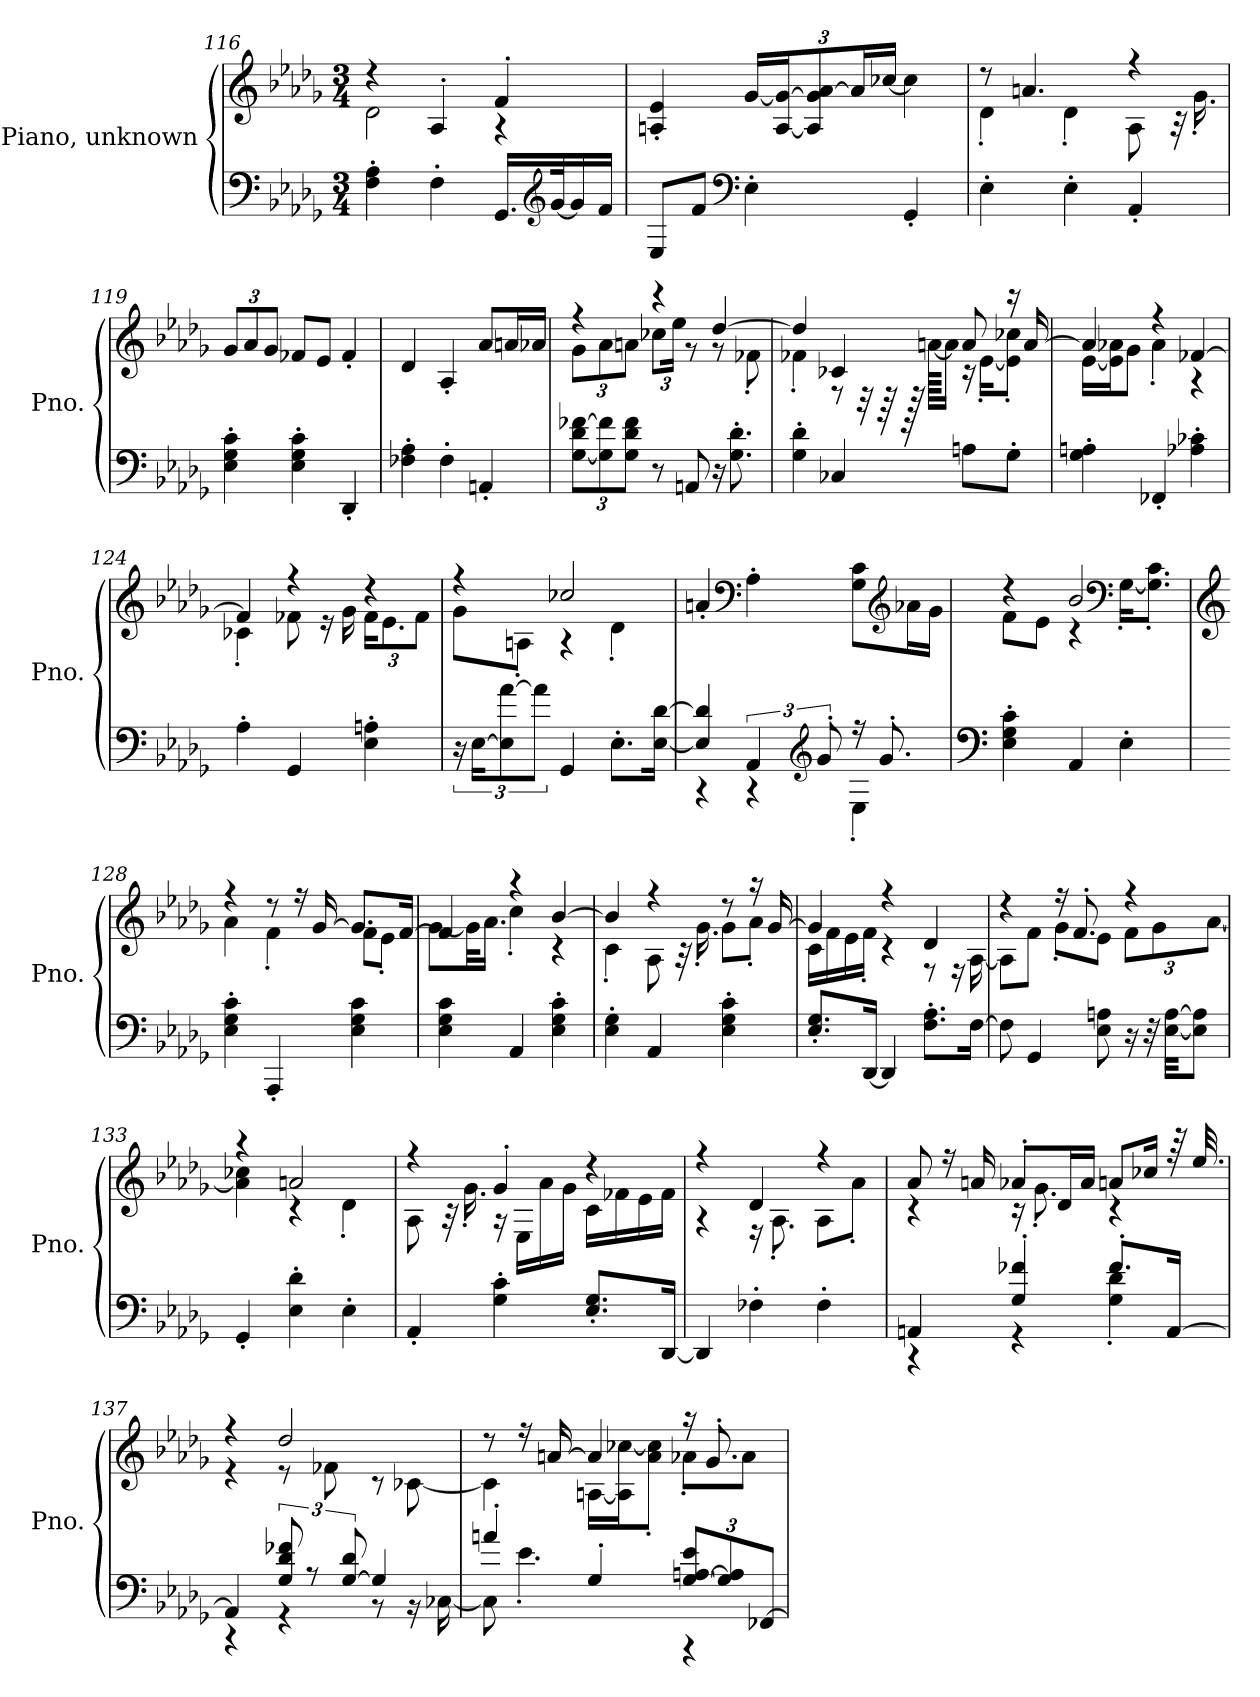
**kern	**kern
*part1	*part1
*staff2	*staff1
*I"Piano, unknown	*
*I'Pno.	*
*clefF4	*clefG2
*k[b-e-a-d-g-]	*k[b-e-a-d-g-]
*M3/4	*M3/4
=116	=116
*	*^
4F\' 4A-\'	4r	2d-\
4F'\	4A-'/	.
16.GG-/LL	4f'/	4r
*clefG2	*	*
[32g-/K	.	.
16g-/]	.	.
16f/JJ	.	.
*	*v	*v
=117	=117
8E-/L	4An/' 4e-/'
8f/J	.
*clefF4	*
*	*Xbrackettup
4E-'\	[24g-/LL
.	[24A/ 24g-/_J
.	12A/] 12g-/] [12a-/
.	24a-/L]
.	[24cc-X/JJ
4GG-'/	4cc-\]
=118	=118
*	*^
4E-'\	8r	4d-'\
.	4.an/	.
4E-'\	.	4d-'\
4AA-'/	4r	8A-\
.	.	32r
.	.	16.g-'\
*	*v	*v
!!LO:PB:g=z
=119	=119
4E-\' 4G-\' 4c\'	12g-/L
.	12a-/
.	12g-/J
4E-\' 4G-\' 4c\'	8f-X/L
.	8e-/J
4DD-'/	4f-'/
=120	=120
4F-X\' 4A-\'	4d-/
4F-'\	4A-'/
4AAn'/	8a-/L
.	16an/L
.	16a-X/JJ
=121	=121
*Xbrackettup	*
*	*^
[12G-\ 12d-\ [12f-X\L	4r	12g-\L
12G-\] 12f-\]	.	12a-\
12G-\ 12d-\ 12f-\J	.	12an\J
8r	4r	12cc-X\L
.	.	24ee-\Jk
8AAn/	.	8r
16r	[4dd-/	8r
8.G-\' 8.d-\'	.	.
.	.	8f-X'\
=122	=122	=122
4G-\' 4d-\'	4dd-/]	4f-X'\
4C-X/	4c-X/	8r
.	.	32r
.	.	64r
.	.	128r
.	.	[128an\KKKLL
.	.	16a\JJ]
8An\L	8a/	16r
.	.	[16e-'\KL
8G-'\J	16r	8e-\]' 8cc-X\'J
.	[16a/	.
!!LO:LB:g=z	!!
=123	=123	=123
4G-\' 4An\'	4a/]	[16e-\LL
.	.	16e-\] 16a-X\J
.	.	8g-\J
4FF-X'/	4r	4a-'\
4A-X\' 4c-X\'	[4f-X/	4r
=124	=124	=124
4A-'\	4f-/]	4c-X'\
4GG-/	4r	8f-X\
.	.	16r
.	.	16g-\
4E-\' 4An\'	4r	24f-\KL
.	.	12.e-\
.	.	12f-\J
=125	=125	=125
*brackettup	*	*
24r	4r	8g-\L
[24E-\KL	.	.
12E-\] [12a-\	.	.
.	.	8An'\J
12a-\J]	.	.
4GG-/	2cc-X/	4r
8.E-'\L	.	4d-'\
[16E-\ [16d-\Jk	.	.
*	*v	*v
=126	=126
*^	*
4E-/] 4d-/]	4r	4an'/
*	*	*clefF4
6AA-/	4r	4A-'\
*clefG2	*	*
12g-'/	.	.
16r	4E-'\	8G-\ 8c\L
8.g-'/	.	.
*	*	*clefG2
.	.	16a-X\L
.	.	16g-\JJ
*v	*v	*
!!LO:LB:g=z
=127	=127
*clefF4	*
*	*^
4E-\' 4G-\' 4c\'	4r	8f\L
.	.	8e-\J
4AA-/	2b-/	4r
*	*clefF4	*
4E-'\	.	[16G-'\KL
.	.	8.G-\]' 8.c\'J
=128	=128	=128
*	*clefG2	*
4E-\' 4G-\' 4c\'	4r	4a-\
4AAA-'/	8r	4f'\
.	16r	.
.	[16g-/	.
4E-\ 4G-\ 4c\	8.g-/L]	8f\L
.	.	8e-'\J
.	[16f/Jk	.
=129	=129	=129
4E-\ 4G-\ 4c\	4f/]	[8g-\L
.	.	32g-\KL]
.	.	16.a-\JJ
4AA-/	4r	4cc'\
4E-\' 4G-\' 4c\'	[4b-/	4r
=130	=130	=130
4E-\' 4G-\'	4b-/]	4c'\
4AA-/	4r	8A-\
.	.	32r
.	.	16.g-'\
4E-\' 4G-\' 4c\'	8r	8g-\L
.	16r	8a-'\J
.	[16g-/	.
!!LO:LB:g=z	!!
=131	=131	=131
8.E-/' 8.G-/'L	4g-/]	16c\LL
.	.	16f\
.	.	16e-\
[16DD-/Jk	.	16f'\JJ
4DD-/]	4r	4r
8.F\' 8.A-\'L	4d-/	8r
.	.	16r
[16F\Jk	.	[16A-\
=132	=132	=132
8F\]	4r	8A-\L]
4GG-/	.	8f\J
.	16r	8g-'\L
.	8.f'/	.
8E-\ 8An\	.	8e-\J
16r	4r	12f\L
32r	.	.
.	.	12g-\
[32E-\ [32A\KKL	.	.
8E-\] 8A\]J	.	.
.	.	[12a-\J
=133	=133	=133
4GG-'/	4r	4a-\] 4cc-X\
4E-\' 4d-\'	2an/	4r
4E-'\	.	4d-'\
=134	=134	=134
4AA-'/	4r	8A-\
.	.	32r
.	.	16.g-'\
4G-\' 4c\'	4g-'/	16r
.	.	16E-\LL
.	.	16a-\
.	.	16g-\JJ
8.E-/' 8.G-/'L	4r	16c\LL
.	.	16f-X\
.	.	16e-\
[16DD-/Jk	.	16f-\JJ
!!LO:LB:g=z	!!
=135	=135	=135
4DD-/]	4r	4r
4F-X'\	4d-/	16r
.	.	8.A-'\
4F-'\	4r	8A-\L
.	.	8a-'\J
=136	=136	=136
*^	*	*
4AAn/	4r	8a-/	4r
.	.	16r	.
.	.	16an/	.
4G-/' 4f-X/'	4r	8a-X'/L	16r
.	.	.	8.g-'\
.	.	16d-/L	.
.	.	16a-/JJ	.
8.f-'/L	4G-\' 4d-\'	8an/L	4r
.	.	16cc-X/Jk	.
[16AA/Jk	.	64r	.
.	.	32.ee-/	.
=137	=137	=137	=137
4AA/]	4r	4r	4r
12G-/ 12d-/ 12f-X/	4r	2dd-/	8r
12r	.	.	.
.	.	.	8f-X\
[12G-/ 12d-/	.	.	.
4G-/]	8r	.	8r
.	16r	.	[8c-X\
.	[16C-X\	.	.
!!LO:LB:g=z	!!
=138	=138	=138	=138
4an'/	8C-\]	8r	4c-\]
.	4.e-'\	16r	.
.	.	[16an/	.
4G-'/	.	4a/]	[16An\LL
.	.	.	16A\] [16cc-X\J
.	.	.	8a\' 8cc-\]'J
*Xbrackettup	*	*	*
[12G-/ [12An/ 12e-/L	4r	16r	8a-X'\L
.	.	8.g-'/	.
12G-/] 12A/]	.	.	.
.	.	.	8a-\J
[12FF-X/J	.	.	.
*v	*v	*	*
*	*v	*v
=	=
*-	*-
